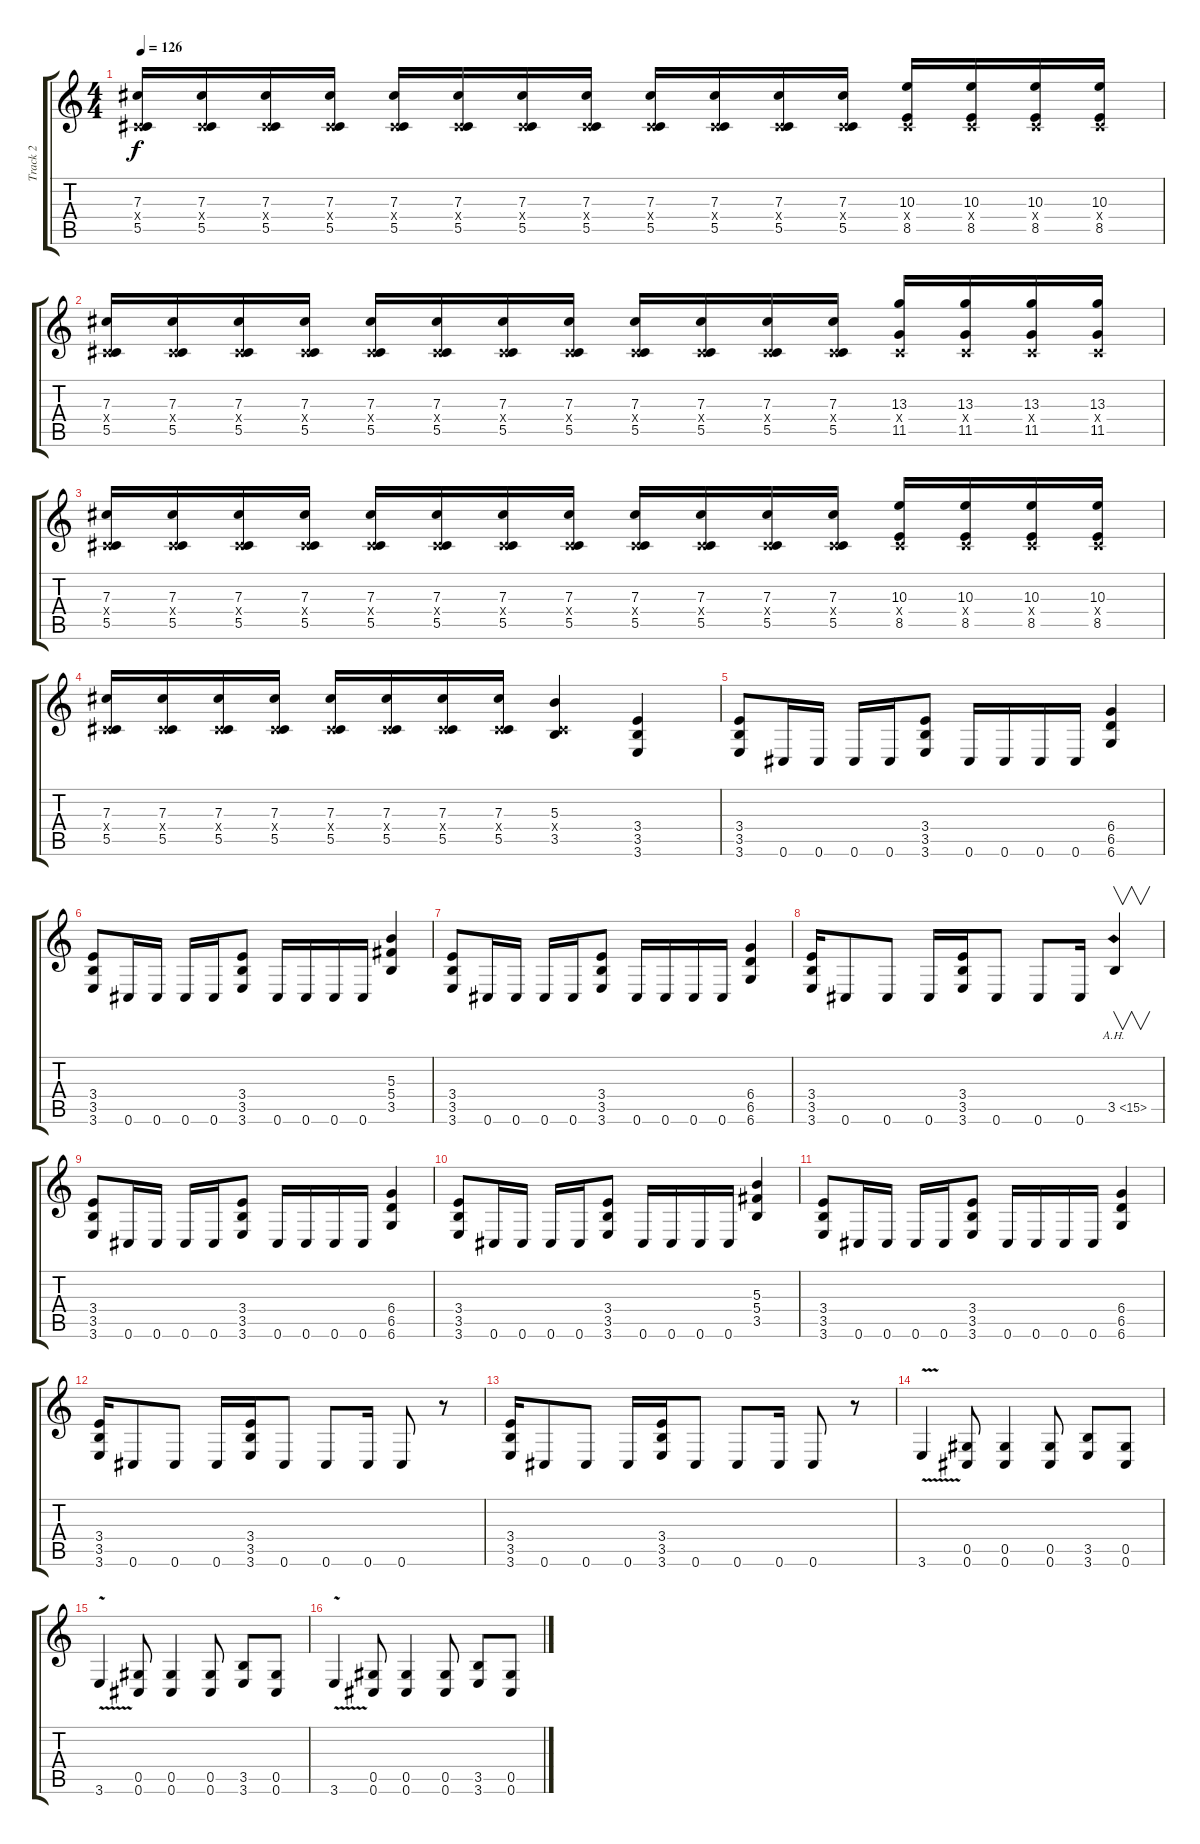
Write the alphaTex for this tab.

\track ("Track 2" "Track 2") {instrument distortionguitar}
\staff {score tabs}
\tuning (Eb4 Bb3 Gb3 Db3 Ab2 Db2) {hide}
\ts (4 4)
\tempo 126
\clef g2
\ks c
(7.3 0.4{x} 5.5).16{dy f} (7.3 0.4{x} 5.5).16 (7.3 0.4{x} 5.5).16 (7.3 0.4{x} 5.5).16 (7.3 0.4{x} 5.5).16 (7.3 0.4{x} 5.5).16 (7.3 0.4{x} 5.5).16 (7.3 0.4{x} 5.5).16 (7.3 0.4{x} 5.5).16 (7.3 0.4{x} 5.5).16 (7.3 0.4{x} 5.5).16 (7.3 0.4{x} 5.5).16 (10.3 0.4{x} 8.5).16 (10.3 0.4{x} 8.5).16 (10.3 0.4{x} 8.5).16 (10.3 0.4{x} 8.5).16 |
(7.3 0.4{x} 5.5).16 (7.3 0.4{x} 5.5).16 (7.3 0.4{x} 5.5).16 (7.3 0.4{x} 5.5).16 (7.3 0.4{x} 5.5).16 (7.3 0.4{x} 5.5).16 (7.3 0.4{x} 5.5).16 (7.3 0.4{x} 5.5).16 (7.3 0.4{x} 5.5).16 (7.3 0.4{x} 5.5).16 (7.3 0.4{x} 5.5).16 (7.3 0.4{x} 5.5).16 (13.3 0.4{x} 11.5).16 (13.3 0.4{x} 11.5).16 (13.3 0.4{x} 11.5).16 (13.3 0.4{x} 11.5).16 |
(7.3 0.4{x} 5.5).16 (7.3 0.4{x} 5.5).16 (7.3 0.4{x} 5.5).16 (7.3 0.4{x} 5.5).16 (7.3 0.4{x} 5.5).16 (7.3 0.4{x} 5.5).16 (7.3 0.4{x} 5.5).16 (7.3 0.4{x} 5.5).16 (7.3 0.4{x} 5.5).16 (7.3 0.4{x} 5.5).16 (7.3 0.4{x} 5.5).16 (7.3 0.4{x} 5.5).16 (10.3 0.4{x} 8.5).16 (10.3 0.4{x} 8.5).16 (10.3 0.4{x} 8.5).16 (10.3 0.4{x} 8.5).16 |
(7.3 0.4{x} 5.5).16 (7.3 0.4{x} 5.5).16 (7.3 0.4{x} 5.5).16 (7.3 0.4{x} 5.5).16 (7.3 0.4{x} 5.5).16 (7.3 0.4{x} 5.5).16 (7.3 0.4{x} 5.5).16 (7.3 0.4{x} 5.5).16 (5.3 0.4{x} 3.5).4 (3.4 3.5 3.6).4 |
(3.4 3.5 3.6).8 0.6.16 0.6.16 0.6.16 0.6.16 (3.4 3.5 3.6).8 0.6.16 0.6.16 0.6.16 0.6.16 (6.4 6.5 6.6).4 |
(3.4 3.5 3.6).8 0.6.16 0.6.16 0.6.16 0.6.16 (3.4 3.5 3.6).8 0.6.16 0.6.16 0.6.16 0.6.16 (5.3 5.4 3.5).4 |
(3.4 3.5 3.6).8 0.6.16 0.6.16 0.6.16 0.6.16 (3.4 3.5 3.6).8 0.6.16 0.6.16 0.6.16 0.6.16 (6.4 6.5 6.6).4 |
(3.4 3.5 3.6).16 0.6.8 0.6.8 0.6.16 (3.4 3.5 3.6).16 0.6.8 0.6.8 0.6.16 3.5{ah 12}.4{v} |
(3.4 3.5 3.6).8 0.6.16 0.6.16 0.6.16 0.6.16 (3.4 3.5 3.6).8 0.6.16 0.6.16 0.6.16 0.6.16 (6.4 6.5 6.6).4 |
(3.4 3.5 3.6).8 0.6.16 0.6.16 0.6.16 0.6.16 (3.4 3.5 3.6).8 0.6.16 0.6.16 0.6.16 0.6.16 (5.3 5.4 3.5).4 |
(3.4 3.5 3.6).8 0.6.16 0.6.16 0.6.16 0.6.16 (3.4 3.5 3.6).8 0.6.16 0.6.16 0.6.16 0.6.16 (6.4 6.5 6.6).4 |
(3.4 3.5 3.6).16 0.6.8 0.6.8 0.6.16 (3.4 3.5 3.6).16 0.6.8 0.6.8 0.6.16 0.6.8 r.8 |
(3.4 3.5 3.6).16 0.6.8 0.6.8 0.6.16 (3.4 3.5 3.6).16 0.6.8 0.6.8 0.6.16 0.6.8 r.8 |
3.6{v}.4 (0.5 0.6).8 (0.5 0.6).4 (0.5 0.6).8 (3.5 3.6).8 (0.5 0.6).8 |
3.6{v}.4 (0.5 0.6).8 (0.5 0.6).4 (0.5 0.6).8 (3.5 3.6).8 (0.5 0.6).8 |
3.6{v}.4 (0.5 0.6).8 (0.5 0.6).4 (0.5 0.6).8 (3.5 3.6).8 (0.5 0.6).8
